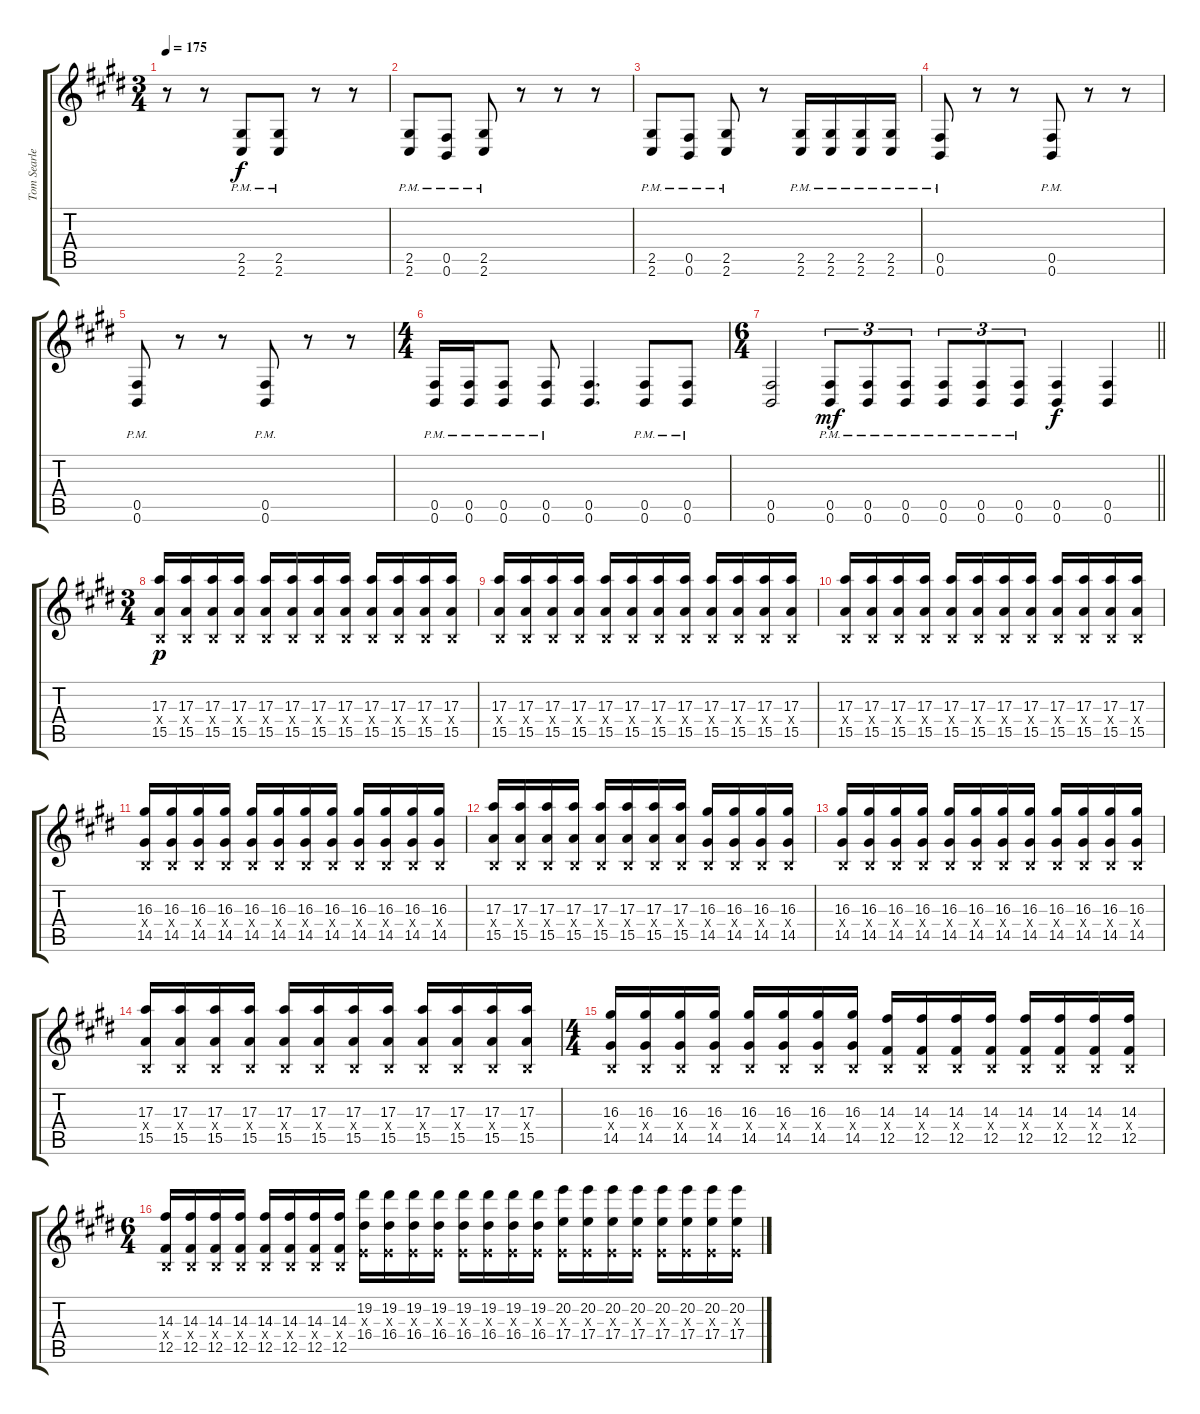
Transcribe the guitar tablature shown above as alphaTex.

\track ("Tom Searle" "Tom Searle") {instrument distortionguitar}
\staff {score tabs}
\tuning (Db4 Ab3 E3 B2 Gb2 B1) {hide}
\ts (3 4)
\tempo 175
\clef g2
\ks e
r.8{dy f} r.8 (2.5{pm} 2.6{pm}).8 (2.5{pm} 2.6{pm}).8 r.8 r.8 |
(2.5{pm} 2.6{pm}).8 (0.5{pm} 0.6{pm}).8 (2.5{pm} 2.6{pm}).8 r.8 r.8 r.8 |
(2.5{pm} 2.6{pm}).8 (0.5{pm} 0.6{pm}).8 (2.5{pm} 2.6{pm}).8 r.8 (2.5{pm} 2.6{pm}).16 (2.5{pm} 2.6{pm}).16 (2.5{pm} 2.6{pm}).16 (2.5{pm} 2.6{pm}).16 |
(0.5{pm} 0.6{pm}).8 r.8 r.8 (0.5{pm} 0.6{pm}).8 r.8 r.8 |
(0.5{pm} 0.6{pm}).8 r.8 r.8 (0.5{pm} 0.6{pm}).8 r.8 r.8 |
\ts (4 4)
(0.5{pm} 0.6{pm}).16 (0.5{pm} 0.6{pm}).16 (0.5{pm} 0.6{pm}).8 (0.5{pm} 0.6{pm}).8 (0.5 0.6).4{d} (0.5{pm} 0.6{pm}).8 (0.5{pm} 0.6{pm}).8 |
\ts (6 4)
\barLineRight lightlight
(0.5 0.6).2 (0.5{pm} 0.6{pm}).8{tu (3 2) dy mf} (0.5{pm} 0.6{pm}).8{tu (3 2)} (0.5{pm} 0.6{pm}).8{tu (3 2)} (0.5{pm} 0.6{pm}).8{tu (3 2)} (0.5{pm} 0.6{pm}).8{tu (3 2)} (0.5{pm} 0.6{pm}).8{tu (3 2)} (0.5 0.6).4{dy f} (0.5 0.6).4 |
\ts (3 4)
(17.3 0.4{x} 15.5).16{dy p} (17.3 0.4{x} 15.5).16 (17.3 0.4{x} 15.5).16 (17.3 0.4{x} 15.5).16 (17.3 0.4{x} 15.5).16 (17.3 0.4{x} 15.5).16 (17.3 0.4{x} 15.5).16 (17.3 0.4{x} 15.5).16 (17.3 0.4{x} 15.5).16 (17.3 0.4{x} 15.5).16 (17.3 0.4{x} 15.5).16 (17.3 0.4{x} 15.5).16 |
(17.3 0.4{x} 15.5).16 (17.3 0.4{x} 15.5).16 (17.3 0.4{x} 15.5).16 (17.3 0.4{x} 15.5).16 (17.3 0.4{x} 15.5).16 (17.3 0.4{x} 15.5).16 (17.3 0.4{x} 15.5).16 (17.3 0.4{x} 15.5).16 (17.3 0.4{x} 15.5).16 (17.3 0.4{x} 15.5).16 (17.3 0.4{x} 15.5).16 (17.3 0.4{x} 15.5).16 |
(17.3 0.4{x} 15.5).16 (17.3 0.4{x} 15.5).16 (17.3 0.4{x} 15.5).16 (17.3 0.4{x} 15.5).16 (17.3 0.4{x} 15.5).16 (17.3 0.4{x} 15.5).16 (17.3 0.4{x} 15.5).16 (17.3 0.4{x} 15.5).16 (17.3 0.4{x} 15.5).16 (17.3 0.4{x} 15.5).16 (17.3 0.4{x} 15.5).16 (17.3 0.4{x} 15.5).16 |
(16.3 0.4{x} 14.5).16 (16.3 0.4{x} 14.5).16 (16.3 0.4{x} 14.5).16 (16.3 0.4{x} 14.5).16 (16.3 0.4{x} 14.5).16 (16.3 0.4{x} 14.5).16 (16.3 0.4{x} 14.5).16 (16.3 0.4{x} 14.5).16 (16.3 0.4{x} 14.5).16 (16.3 0.4{x} 14.5).16 (16.3 0.4{x} 14.5).16 (16.3 0.4{x} 14.5).16 |
(17.3 0.4{x} 15.5).16 (17.3 0.4{x} 15.5).16 (17.3 0.4{x} 15.5).16 (17.3 0.4{x} 15.5).16 (17.3 0.4{x} 15.5).16 (17.3 0.4{x} 15.5).16 (17.3 0.4{x} 15.5).16 (17.3 0.4{x} 15.5).16 (16.3 0.4{x} 14.5).16 (16.3 0.4{x} 14.5).16 (16.3 0.4{x} 14.5).16 (16.3 0.4{x} 14.5).16 |
(16.3 0.4{x} 14.5).16 (16.3 0.4{x} 14.5).16 (16.3 0.4{x} 14.5).16 (16.3 0.4{x} 14.5).16 (16.3 0.4{x} 14.5).16 (16.3 0.4{x} 14.5).16 (16.3 0.4{x} 14.5).16 (16.3 0.4{x} 14.5).16 (16.3 0.4{x} 14.5).16 (16.3 0.4{x} 14.5).16 (16.3 0.4{x} 14.5).16 (16.3 0.4{x} 14.5).16 |
(17.3 0.4{x} 15.5).16 (17.3 0.4{x} 15.5).16 (17.3 0.4{x} 15.5).16 (17.3 0.4{x} 15.5).16 (17.3 0.4{x} 15.5).16 (17.3 0.4{x} 15.5).16 (17.3 0.4{x} 15.5).16 (17.3 0.4{x} 15.5).16 (17.3 0.4{x} 15.5).16 (17.3 0.4{x} 15.5).16 (17.3 0.4{x} 15.5).16 (17.3 0.4{x} 15.5).16 |
\ts (4 4)
(16.3 0.4{x} 14.5).16 (16.3 0.4{x} 14.5).16 (16.3 0.4{x} 14.5).16 (16.3 0.4{x} 14.5).16 (16.3 0.4{x} 14.5).16 (16.3 0.4{x} 14.5).16 (16.3 0.4{x} 14.5).16 (16.3 0.4{x} 14.5).16 (14.3 0.4{x} 12.5).16 (14.3 0.4{x} 12.5).16 (14.3 0.4{x} 12.5).16 (14.3 0.4{x} 12.5).16 (14.3 0.4{x} 12.5).16 (14.3 0.4{x} 12.5).16 (14.3 0.4{x} 12.5).16 (14.3 0.4{x} 12.5).16 |
\ts (6 4)
(14.3 0.4{x} 12.5).16 (14.3 0.4{x} 12.5).16 (14.3 0.4{x} 12.5).16 (14.3 0.4{x} 12.5).16 (14.3 0.4{x} 12.5).16 (14.3 0.4{x} 12.5).16 (14.3 0.4{x} 12.5).16 (14.3 0.4{x} 12.5).16 (19.2 0.3{x} 16.4).16 (19.2 0.3{x} 16.4).16 (19.2 0.3{x} 16.4).16 (19.2 0.3{x} 16.4).16 (19.2 0.3{x} 16.4).16 (19.2 0.3{x} 16.4).16 (19.2 0.3{x} 16.4).16 (19.2 0.3{x} 16.4).16 (20.2 0.3{x} 17.4).16 (20.2 0.3{x} 17.4).16 (20.2 0.3{x} 17.4).16 (20.2 0.3{x} 17.4).16 (20.2 0.3{x} 17.4).16 (20.2 0.3{x} 17.4).16 (20.2 0.3{x} 17.4).16 (20.2 0.3{x} 17.4).16
